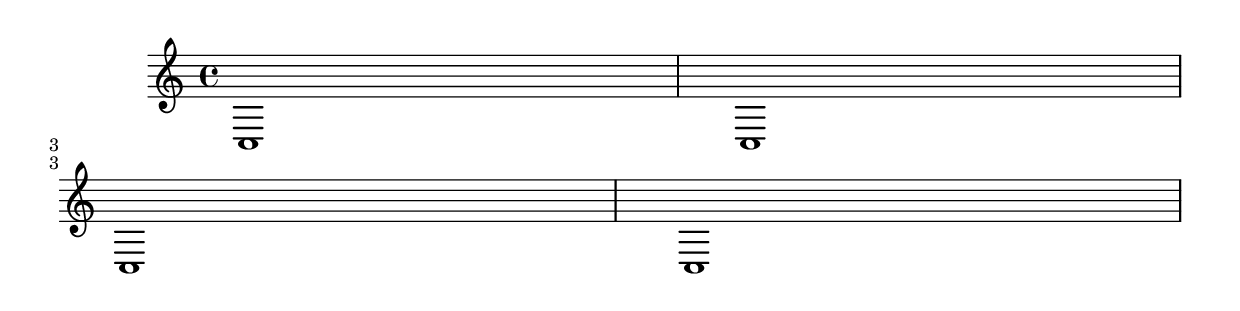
\version "1.3.146"


\score {
\notes { c1 c1 \break c1 c1 }
\paper {

\translator{
	\StaffContext
	\consists Bar_number_engraver
	barNumberVisibilityFunction = #end-of-line-invisible
}
}
}

